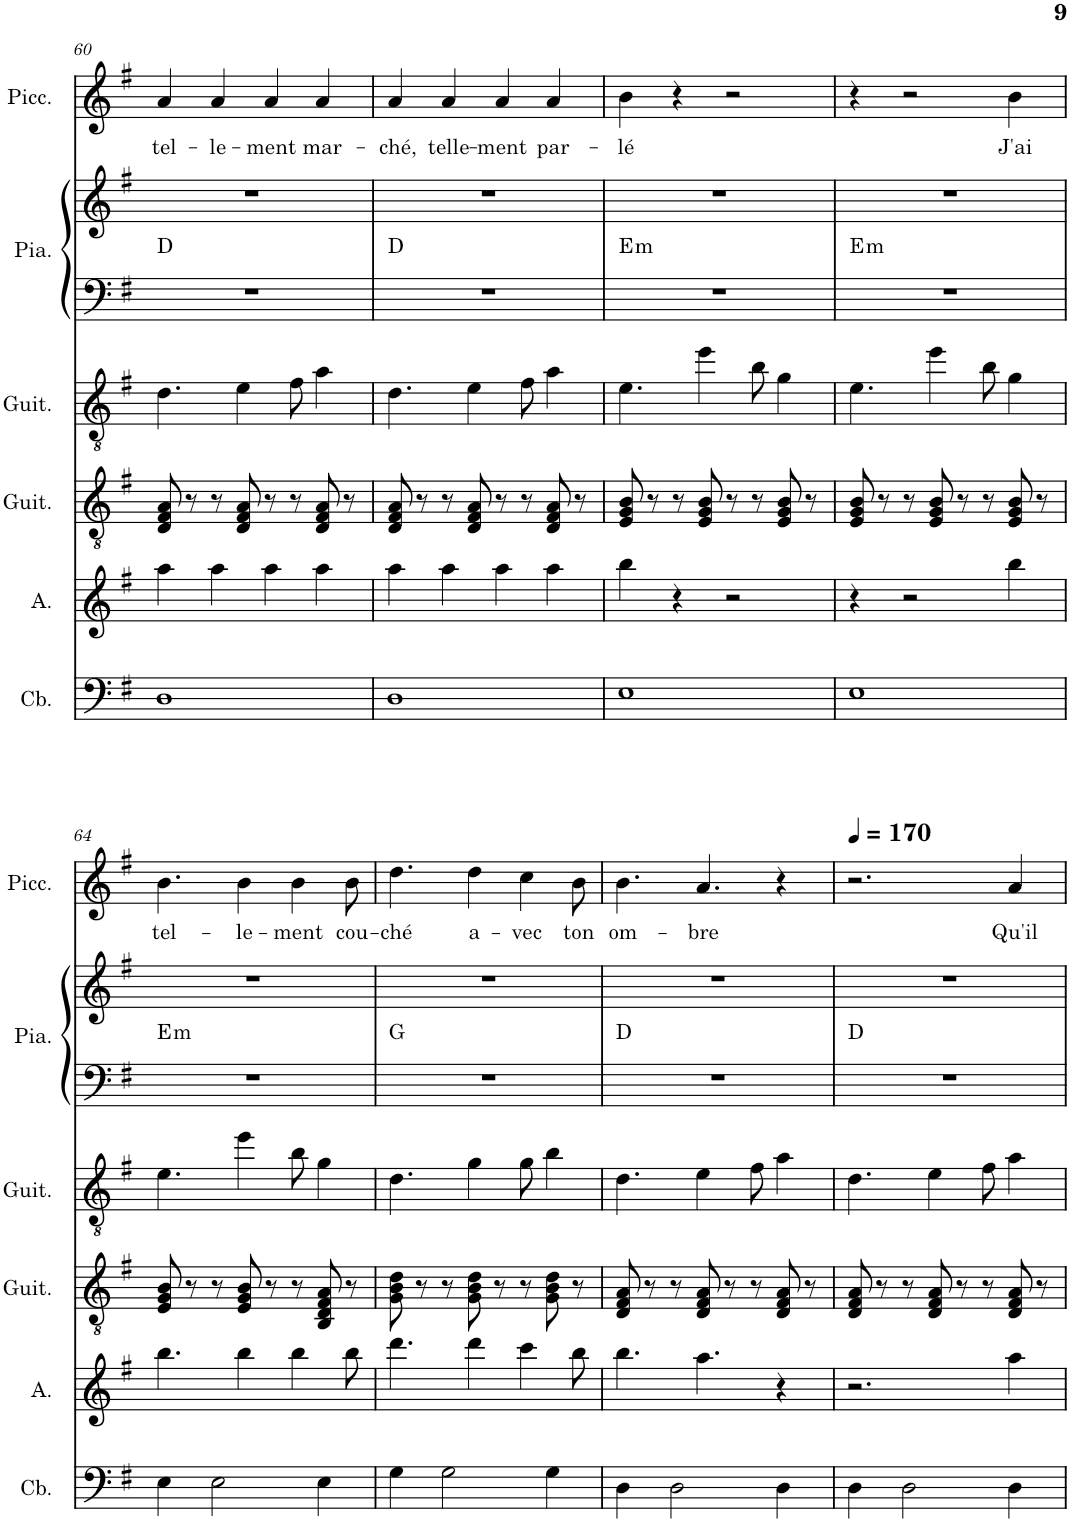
**kern	**kern	**kern	**kern	**kern	**kern	**harte	**kern	**text
*part6	*part5	*part4	*part3	*part2	*part2	*part2	*part1	*part1
*staff7	*staff6	*staff5	*staff4	*staff3	*staff2	*	*staff1	*staff1
*I"Contrebasse	*I"Alto	*I"Guitare classique	*I"Guitare acoustique	*I"Piano	*	*	*I"Piccolo	*
*I'Cb.	*I'A.	*I'Guit.	*I'Guit.	*I'Pia.	*	*	*I'Picc.	*
!!LO:PB:g=z
*clefF4	*clefG2	*clefGv2	*clefGv2	*clefF4	*clefG2	*	*clefG2	*
*Trd7c12	*	*	*	*	*	*	*Trd-7c-12	*
*k[f#]	*k[f#]	*k[f#]	*k[f#]	*k[f#]	*k[f#]	*	*k[f#]	*
*M4/4	*M4/4	*M4/4	*M4/4	*M4/4	*M4/4	*	*M4/4	*
=60	=60	=60	=60	=60	=60	=60	=60	=60
!	!	!	!	!	!	!	!	!LO:LY:b
1D	4aa\	8D/ 8F#/ 8A/	4.d\	1r	1r	D:maj	4a/	tel-
.	.	8r	.	.	.	.	.	.
!	!	!	!	!	!	!	!	!LO:LY:b
.	4aa\	8r	.	.	.	.	4a/	-le-
.	.	8D/ 8F#/ 8A/	4e\	.	.	.	.	.
!	!	!	!	!	!	!	!	!LO:LY:b
.	4aa\	8r	.	.	.	.	4a/	-ment
.	.	8r	8f#\	.	.	.	.	.
!	!	!	!	!	!	!	!	!LO:LY:b
.	4aa\	8D/ 8F#/ 8A/	4a\	.	.	.	4a/	mar-
.	.	8r	.	.	.	.	.	.
=61	=61	=61	=61	=61	=61	=61	=61	=61
!	!	!	!	!	!	!	!	!LO:LY:b
1D	4aa\	8D/ 8F#/ 8A/	4.d\	1r	1r	D:maj	4a/	-ché,
.	.	8r	.	.	.	.	.	.
!	!	!	!	!	!	!	!	!LO:LY:b
.	4aa\	8r	.	.	.	.	4a/	telle-
.	.	8D/ 8F#/ 8A/	4e\	.	.	.	.	.
!	!	!	!	!	!	!	!	!LO:LY:b
.	4aa\	8r	.	.	.	.	4a/	-ment
.	.	8r	8f#\	.	.	.	.	.
!	!	!	!	!	!	!	!	!LO:LY:b
.	4aa\	8D/ 8F#/ 8A/	4a\	.	.	.	4a/	par-
.	.	8r	.	.	.	.	.	.
=62	=62	=62	=62	=62	=62	=62	=62	=62
!	!	!	!	!	!	!LO:H:kt=m	!	!LO:LY:b
1E	4bb\	8E/ 8G/ 8B/	4.e\	1r	1r	E:min	4b\	-lé
.	.	8r	.	.	.	.	.	.
.	4r	8r	.	.	.	.	4r	.
.	.	8E/ 8G/ 8B/	4ee\	.	.	.	.	.
.	2r	8r	.	.	.	.	2r	.
.	.	8r	8b\	.	.	.	.	.
.	.	8E/ 8G/ 8B/	4g\	.	.	.	.	.
.	.	8r	.	.	.	.	.	.
=63	=63	=63	=63	=63	=63	=63	=63	=63
!	!	!	!	!	!	!LO:H:kt=m	!	!
1E	4r	8E/ 8G/ 8B/	4.e\	1r	1r	E:min	4r	.
.	.	8r	.	.	.	.	.	.
.	2r	8r	.	.	.	.	2r	.
.	.	8E/ 8G/ 8B/	4ee\	.	.	.	.	.
.	.	8r	.	.	.	.	.	.
.	.	8r	8b\	.	.	.	.	.
!	!	!	!	!	!	!	!	!LO:LY:b
.	4bb\	8E/ 8G/ 8B/	4g\	.	.	.	4b\	J'ai
.	.	8r	.	.	.	.	.	.
!!LO:LB:g=z
=64	=64	=64	=64	=64	=64	=64	=64	=64
!	!	!	!	!	!	!LO:H:kt=m	!	!LO:LY:b
4E\	4.bb\	8E/ 8G/ 8B/	4.e\	1r	1r	E:min	4.b\	tel-
.	.	8r	.	.	.	.	.	.
2E\	.	8r	.	.	.	.	.	.
!	!	!	!	!	!	!	!	!LO:LY:b
.	4bb\	8E/ 8G/ 8B/	4ee\	.	.	.	4b\	-le-
.	.	8r	.	.	.	.	.	.
!	!	!	!	!	!	!	!	!LO:LY:b
.	4bb\	8r	8b\	.	.	.	4b\	-ment
4E\	.	8BB/ 8D/ 8F#/ 8A/	4g\	.	.	.	.	.
!	!	!	!	!	!	!	!	!LO:LY:b
.	8bb\	8r	.	.	.	.	8b\	cou-
=65	=65	=65	=65	=65	=65	=65	=65	=65
!	!	!	!	!	!	!	!	!LO:LY:b
4G\	4.ddd\	8G\ 8B\ 8d\	4.d\	1r	1r	G:maj	4.dd\	-ché
.	.	8r	.	.	.	.	.	.
2G\	.	8r	.	.	.	.	.	.
!	!	!	!	!	!	!	!	!LO:LY:b
.	4ddd\	8G\ 8B\ 8d\	4g\	.	.	.	4dd\	a-
.	.	8r	.	.	.	.	.	.
!	!	!	!	!	!	!	!	!LO:LY:b
.	4ccc\	8r	8g\	.	.	.	4cc\	-vec
4G\	.	8G\ 8B\ 8d\	4b\	.	.	.	.	.
!	!	!	!	!	!	!	!	!LO:LY:b
.	8bb\	8r	.	.	.	.	8b\	ton
=66	=66	=66	=66	=66	=66	=66	=66	=66
!	!	!	!	!	!	!	!	!LO:LY:b
4D\	4.bb\	8D/ 8F#/ 8A/	4.d\	1r	1r	D:maj	4.b\	om-
.	.	8r	.	.	.	.	.	.
2D\	.	8r	.	.	.	.	.	.
!	!	!	!	!	!	!	!	!LO:LY:b
.	4.aa\	8D/ 8F#/ 8A/	4e\	.	.	.	4.a/	-bre
.	.	8r	.	.	.	.	.	.
.	.	8r	8f#\	.	.	.	.	.
4D\	4r	8D/ 8F#/ 8A/	4a\	.	.	.	4r	.
.	.	8r	.	.	.	.	.	.
=67	=67	=67	=67	=67	=67	=67	=67	=67
*	*	*	*	*	*	*	*MM170	*
4D\	2.r	8D/ 8F#/ 8A/	4.d\	1r	1r	D:maj	2.r	.
.	.	8r	.	.	.	.	.	.
2D\	.	8r	.	.	.	.	.	.
.	.	8D/ 8F#/ 8A/	4e\	.	.	.	.	.
.	.	8r	.	.	.	.	.	.
.	.	8r	8f#\	.	.	.	.	.
!	!	!	!	!	!	!	!	!LO:LY:b
4D\	4aa\	8D/ 8F#/ 8A/	4a\	.	.	.	4a/	Qu'il
.	.	8r	.	.	.	.	.	.
=	=	=	=	=	=	=	=	=
*-	*-	*-	*-	*-	*-	*-	*-	*-
